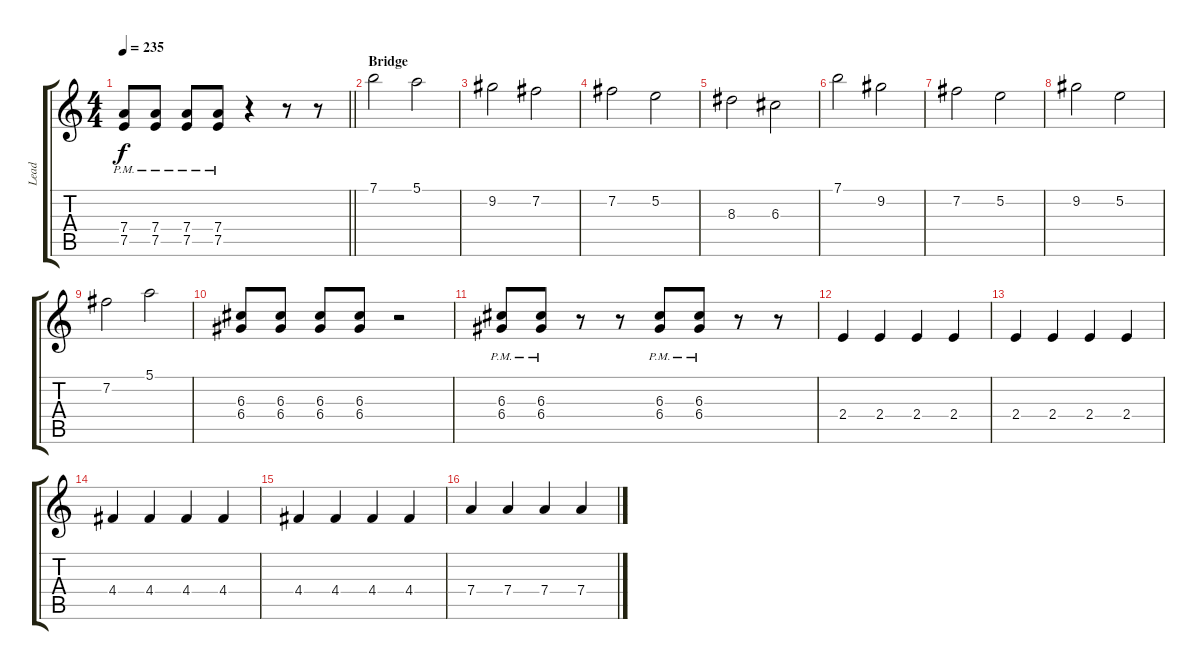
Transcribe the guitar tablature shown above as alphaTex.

\track ("Lead" "Lead") {instrument electricguitarmuted}
\staff {score tabs}
\tuning (E4 B3 G3 D3 A2 E2) {hide}
\ts (4 4)
\tempo 235
\clef g2
\barLineRight lightlight
\ks c
(7.4{pm} 7.5{pm}).8{dy f} (7.4{pm} 7.5{pm}).8 (7.4{pm} 7.5{pm}).8 (7.4{pm} 7.5{pm}).8 r.4 r.8 r.8 |
\section ("" "Bridge")
7.1.2{instrument overdrivenguitar} 5.1.2 |
9.2.2 7.2.2 |
7.2.2 5.2.2 |
8.3.2 6.3.2 |
7.1.2 9.2.2 |
7.2.2 5.2.2 |
9.2.2 5.2.2 |
7.2.2 5.1.2 |
(6.3 6.4).8 (6.3 6.4).8 (6.3 6.4).8 (6.3 6.4).8 r.2 |
(6.3{pm} 6.4{pm}).8 (6.3{pm} 6.4{pm}).8 r.8 r.8 (6.3{pm} 6.4{pm}).8 (6.3{pm} 6.4{pm}).8 r.8 r.8 |
2.4.4{volume 11 balance 16} 2.4.4 2.4.4 2.4.4 |
2.4.4 2.4.4 2.4.4 2.4.4 |
4.4.4 4.4.4 4.4.4 4.4.4 |
4.4.4 4.4.4 4.4.4 4.4.4 |
7.4.4{balance 0} 7.4.4 7.4.4 7.4.4
